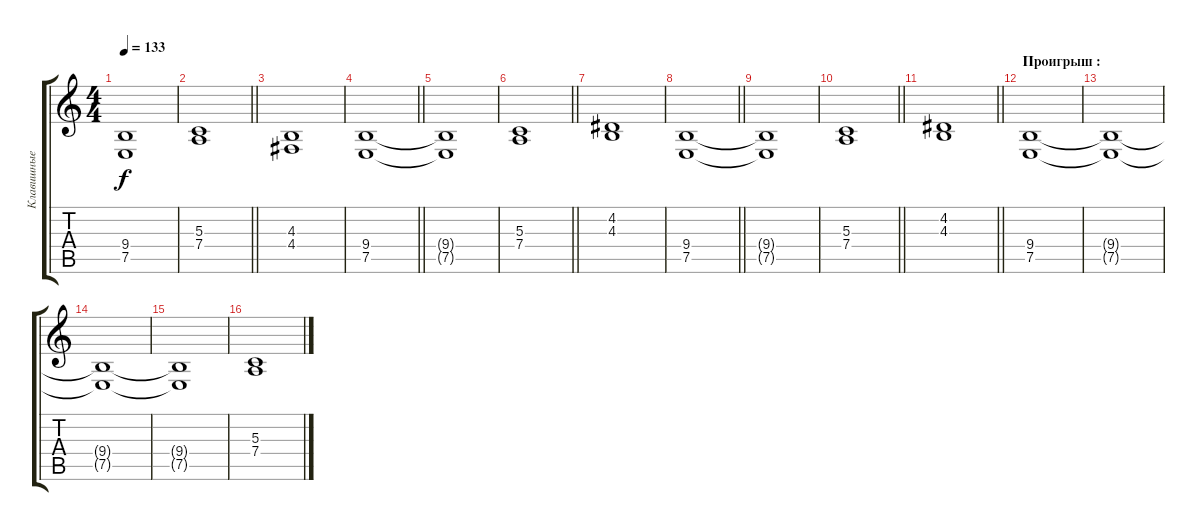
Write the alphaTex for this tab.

\track ("Клавишные" "Клавишные") {instrument pad2warm}
\staff {score tabs}
\tuning (E4 B3 G3 D3 A2 E2) {hide}
\ts (4 4)
\tempo 133
\clef g2
\ks c
(9.4{t} 7.5{t}).1{dy f} |
\barLineRight lightlight
(5.3 7.4).1 |
(4.3 4.4).1 |
\barLineRight lightlight
(9.4 7.5).1 |
(9.4{t} 7.5{t}).1 |
\barLineRight lightlight
(5.3 7.4).1 |
(4.2 4.3).1 |
\barLineRight lightlight
(9.4 7.5).1 |
(9.4{t} 7.5{t}).1 |
\barLineRight lightlight
(5.3 7.4).1 |
\barLineRight lightlight
(4.2 4.3).1 |
\section ("" "Проигрыш :")
(9.4 7.5).1 |
(9.4{t} 7.5{t}).1 |
(9.4{t} 7.5{t}).1 |
(9.4{t} 7.5{t}).1 |
(5.3 7.4).1
